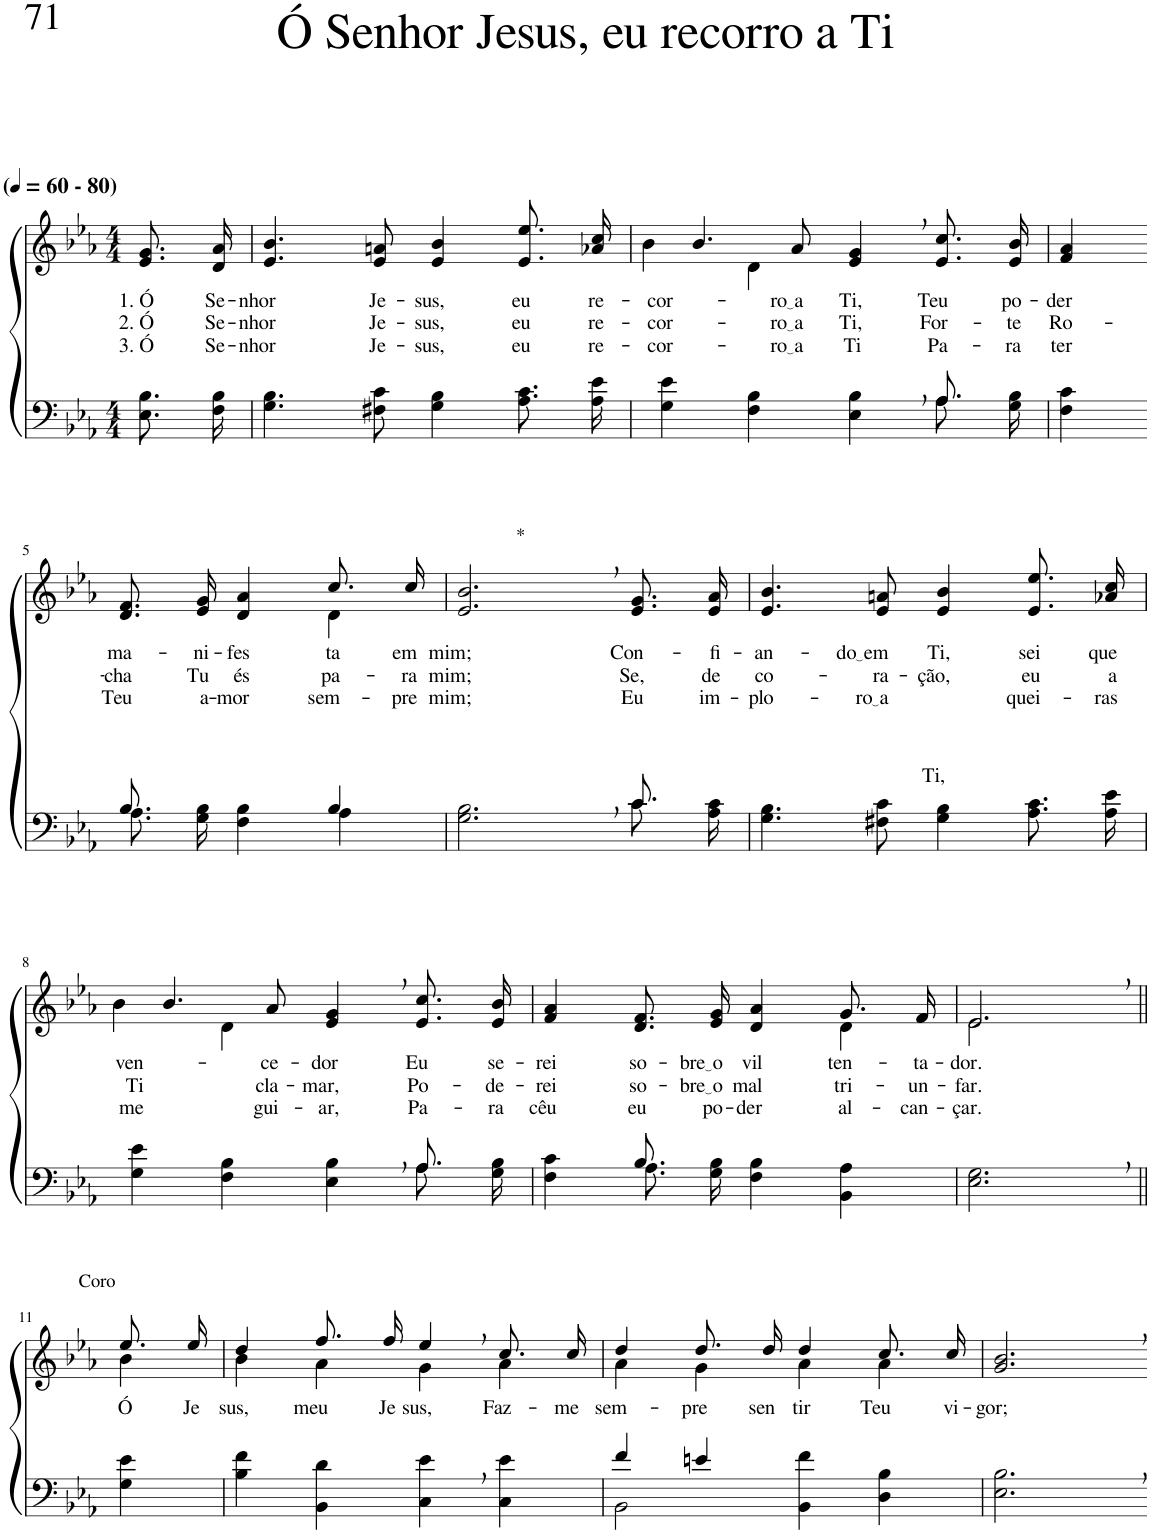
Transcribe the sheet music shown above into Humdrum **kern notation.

**kern	**kern	**text	**text	**text
*part2	*part1	*part1	*part1	*part1
*staff2	*staff1	*staff1	*staff1	*staff1
*I"Parte III e IV	*I"Parte I e II	*	*	*
*clefF4	*clefG2	*	*	*
*Trd2c3	*Trd2c3	*	*	*
*k[b-e-a-]	*k[b-e-a-]	*	*	*
*M4/4	*M4/4	*	*	*
*MM60	*MM60	*	*	*
=1	=1	=1	=1	=1
!	!LO:TX:a:B:t=(	!	!	!
!	!LO:TX:a:B:t=- 80)	!	!	!
!	!	!LO:LY:b	!LO:LY:b	!LO:LY:b
8.E-\ 8.B-\L	8.e-/ 8.g/L	1. Ó	2. Ó	3. Ó
!	!	!LO:LY:b	!LO:LY:b	!LO:LY:b
16F\ 16B-\Jk	16d/ 16a-/Jk	Se-	Se-	Se-
=2	=2	=2	=2	=2
!	!	!LO:LY:b	!LO:LY:b	!LO:LY:b
4.G\ 4.B-\	4.e-/ 4.b-/	-nhor	-nhor	-nhor
!	!	!LO:LY:b	!LO:LY:b	!LO:LY:b
8F#X\ 8c\	8e-/ 8an/	Je-	Je-	Je-
!	!	!LO:LY:b	!LO:LY:b	!LO:LY:b
4G\ 4B-\	4e-/ 4b-/	-sus,	-sus,	-sus,
!	!	!LO:LY:b	!LO:LY:b	!LO:LY:b
8.A-\ 8.c\L	8.e-/ 8.ee-/L	eu	eu	eu
!	!	!LO:LY:b	!LO:LY:b	!LO:LY:b
16A-\ 16e-\Jk	16a-X/ 16cc/Jk	re-	re-	re-
=3	=3	=3	=3	=3
*^	*	*	*	*
!	!	!	!LO:LY:b	!LO:LY:b	!LO:LY:b
*	*	*^	*	*	*
2.ryy	4G\ 4e-\	4.b-/	4b-\	-cor-	-cor-	-cor-
.	4F\ 4B-\	.	4d\	.	.	.
!	!	!	!	!LO:LY:b	!LO:LY:b	!LO:LY:b
.	.	8a-/	.	ro a	ro a	ro a
!	!	!	!	!LO:LY:b	!LO:LY:b	!LO:LY:b
.	4E-\ 4B-\	4e-/, 4g/,	2ryy	Ti,	Ti,	Ti
!	!	!	!	!LO:LY:b	!LO:LY:b	!LO:LY:b
8.A-/	8.A-\L	8.e-/ 8.cc/L	.	Teu	For-	Pa-
!	!	!	!	!LO:LY:b	!LO:LY:b	!LO:LY:b
16ryy	16G\ 16B-\Jk	16e-/ 16b-/Jk	.	po-	-te	-ra
*	*	*v	*v	*	*	*
=4	=4	=4	=4	=4	=4
!	!	!	!LO:LY:b	!LO:LY:b	!LO:LY:b
*v	*v	*	*	*	*
4F\ 4c\	4f/ 4a-/	-der	Ro-	ter
!!LO:LB:g=z
=5-	=5-	=5-	=5-	=5-
*^	*	*	*	*
!	!	!	!LO:LY:b	!LO:LY:b	!LO:LY:b
*	*	*^	*	*	*
8.B-/	8.A-\L	8.d/ 8.f/L	2ryy	ma-	-cha	Teu
!	!	!	!	!LO:LY:b	!LO:LY:b	!LO:LY:b
16ryy	16G\ 16B-\Jk	16e-/ 16g/Jk	.	-ni-	Tu	a-
!	!	!	!	!LO:LY:b	!LO:LY:b	!LO:LY:b
8ryy	4F\ 4B-\	4d/ 4a-/	.	-fes-	és	-mor
8ryy	.	.	.	.	.	.
!	!	!	!	!LO:LY:b	!LO:LY:b	!LO:LY:b
4B-/	4A-\	8.cc/L	4d\	-ta	pa-	sem-
!	!	!	!	!LO:LY:b	!LO:LY:b	!LO:LY:b
.	.	16cc/Jk	.	em	-ra	-pre
*	*	*v	*v	*	*	*
=6	=6	=6	=6	=6	=6
!	!	!LO:TX:a:t=*	!	!	!
!	!	!	!LO:LY:b	!LO:LY:b	!LO:LY:b
2.ryy	2.G\ 2.B-\	2.e-/, 2.b-/,	mim;	mim;	mim;
!	!	!	!LO:LY:b	!LO:LY:b	!LO:LY:b
8.c/	8.c\L	8.e-/ 8.g/L	Con-	Se,	Eu
!	!	!	!LO:LY:b	!LO:LY:b	!LO:LY:b
16ryy	16A-\ 16c\Jk	16e-/ 16a-/Jk	-fi-	de	im-
=7	=7	=7	=7	=7	=7
!	!	!	!LO:LY:b	!LO:LY:b	!LO:LY:b
*v	*v	*	*	*	*
4.G\ 4.B-\	4.e-/ 4.b-/	-an-	co-	-plo-
!	!	!LO:LY:b	!LO:LY:b	!LO:LY:b
8F#X\ 8c\	8e-/ 8an/	do em	-ra-	ro a
!	!	!LO:LY:b	!LO:LY:b	!LO:LY:b
4G\ 4B-\	4e-/ 4b-/	Ti,	-ção,	Ti,
!	!	!LO:LY:b	!LO:LY:b	!LO:LY:b
8.A-\ 8.c\L	8.e-/ 8.ee-/L	sei	eu	quei-
!	!	!LO:LY:b	!LO:LY:b	!LO:LY:b
16A-\ 16e-\Jk	16a-X/ 16cc/Jk	que	a	-ras
!!LO:LB:g=z
=8	=8	=8	=8	=8
*^	*	*	*	*
!	!	!	!LO:LY:b	!LO:LY:b	!LO:LY:b
*	*	*^	*	*	*
4G\ 4e-\	2.ryy	4.b-/	4b-\	ven-	Ti	me
4F\ 4B-\	.	.	4d\	.	.	.
!	!	!	!	!LO:LY:b	!LO:LY:b	!LO:LY:b
.	.	8a-/	.	-ce-	cla-	gui-
!	!	!	!	!LO:LY:b	!LO:LY:b	!LO:LY:b
4E-\, 4B-\,	.	4e-/, 4g/,	2ryy	-dor	-mar,	-ar,
!	!	!	!	!LO:LY:b	!LO:LY:b	!LO:LY:b
8.A-\L	8.A-\	8.e-/ 8.cc/L	.	Eu	Po-	Pa-
!	!	!	!	!LO:LY:b	!LO:LY:b	!LO:LY:b
16G\ 16B-\Jk	16ryy	16e-/ 16b-/Jk	.	se-	-de-	-ra
=9	=9	=9	=9	=9	=9	=9
!	!	!	!	!LO:LY:b	!LO:LY:b	!LO:LY:b
4ryy	4F\ 4c\	4f/ 4a-/	2.ryy	-rei	-rei	cêu
!	!	!	!	!LO:LY:b	!LO:LY:b	!LO:LY:b
8.B-/	8.A-\L	8.d/ 8.f/L	.	so-	so-	eu
!	!	!	!	!LO:LY:b	!LO:LY:b	!LO:LY:b
2ryy	16G\ 16B-\Jk	16e-/ 16g/Jk	.	bre o	bre o	po-
!	!	!	!	!LO:LY:b	!LO:LY:b	!LO:LY:b
.	4F\ 4B-\	4d/ 4a-/	.	vil	mal	-der
!	!	!	!	!LO:LY:b	!LO:LY:b	!LO:LY:b
.	4BB-\ 4A-\	8.g/L	4d\	ten-	tri-	al-
!	!	!	!	!LO:LY:b	!LO:LY:b	!LO:LY:b
16ryy	.	16f/Jk	.	-ta-	-un-	-can-
*v	*v	*	*	*	*	*
=10	=10	=10	=10	=10	=10
!	!	!	!LO:LY:b	!LO:LY:b	!LO:LY:b
2.E-\, 2.G\,	2.e-,\	2.e-/	-dor.	-far.	-çar.
!!LO:LB:g=z	!!
=11||	=11||	=11||	=11||	=11||	=11||
!	!LO:TX:a:t=Coro	!	!	!	!
!	!	!	!LO:LY:b	!	!
4G\ 4e-\	8.ee-/L	4b-\	Ó	.	.
!	!	!	!LO:LY:b	!	!
.	16ee-/Jk	.	Je-	.	.
=12	=12	=12	=12	=12	=12
!	!	!	!LO:LY:b	!	!
4B-\ 4f\	4dd/	4b-\	-sus,	.	.
!	!	!	!LO:LY:b	!	!
4BB-\ 4d\	8.ff/L	4a-\	meu	.	.
!	!	!	!LO:LY:b	!	!
.	16ff/Jk	.	Je-	.	.
!	!	!	!LO:LY:b	!	!
4C\, 4e-\,	4ee-,/	4g\	-sus,	.	.
!	!	!	!LO:LY:b	!	!
4C\ 4e-\	8.cc/L	4a-\	Faz-	.	.
!	!	!	!LO:LY:b	!	!
.	16cc/Jk	.	-me	.	.
=13	=13	=13	=13	=13	=13
*^	*	*	*	*	*
!	!	!	!	!LO:LY:b	!	!
4f/	2BB-\	4dd/	4a-\	sem-	.	.
!	!	!	!	!LO:LY:b	!	!
4en/	.	8.dd/L	4g\	-pre	.	.
!	!	!	!	!LO:LY:b	!	!
.	.	16dd/Jk	.	sen-	.	.
!	!	!	!	!LO:LY:b	!	!
2ryy	4BB-\ 4f\	4dd/	4a-\	-tir	.	.
!	!	!	!	!LO:LY:b	!	!
.	4D\ 4B-\	8.cc/L	4a-\	Teu	.	.
!	!	!	!	!LO:LY:b	!	!
.	.	16cc/Jk	.	vi-	.	.
*v	*v	*	*	*	*	*
*	*v	*v	*	*	*
=14	=14	=14	=14	=14
!	!	!LO:LY:b	!	!
2.E-\, 2.B-\,	2.g/, 2.b-/,	-gor;	.	.
=-	=-	=-	=-	=-
*-	*-	*-	*-	*-
